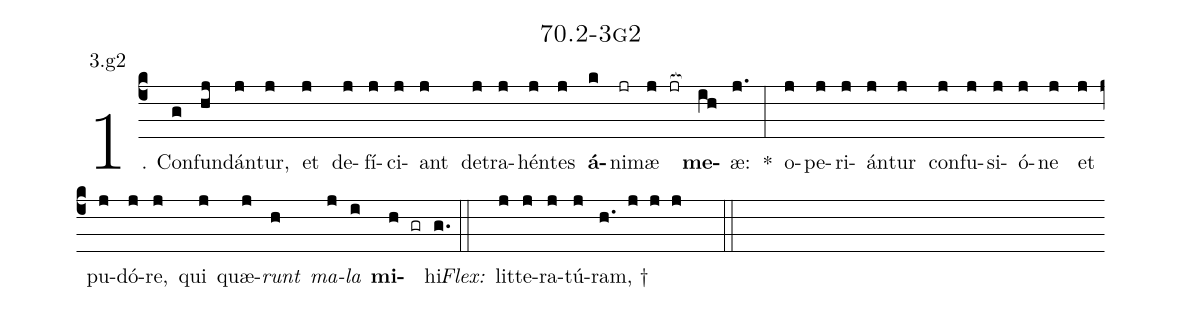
name: 70.2-3g2;
annotation: 3.g2;
%%
(c4)1. Con(g)fun(hj)dán(j)tur,(j) et(j) de(j)fí(j)ci(j)ant(j) de(j)tra(j)hén(j)tes(j) <b>á</b>(k)ni(jr)mæ(j jr[ocb:1{]) <b>me</b>(ih[ocb:0}])æ:(j.) *(:) o(j)pe(j)ri(j)án(j)tur(j) con(j)fu(j)si(j)ó(j)ne(j) et(j) pu(j)dó(j)re,(j) qui(j) quæ(j)<i>runt</i>(h) <i>ma</i>(j)<i>la</i>(i) <b>mi</b>(h gr)hi.(g.) (::)
<i>Flex:</i>()  lit(j)te(j)ra(j)tú(j)ram, †(h. j j j  ::)
